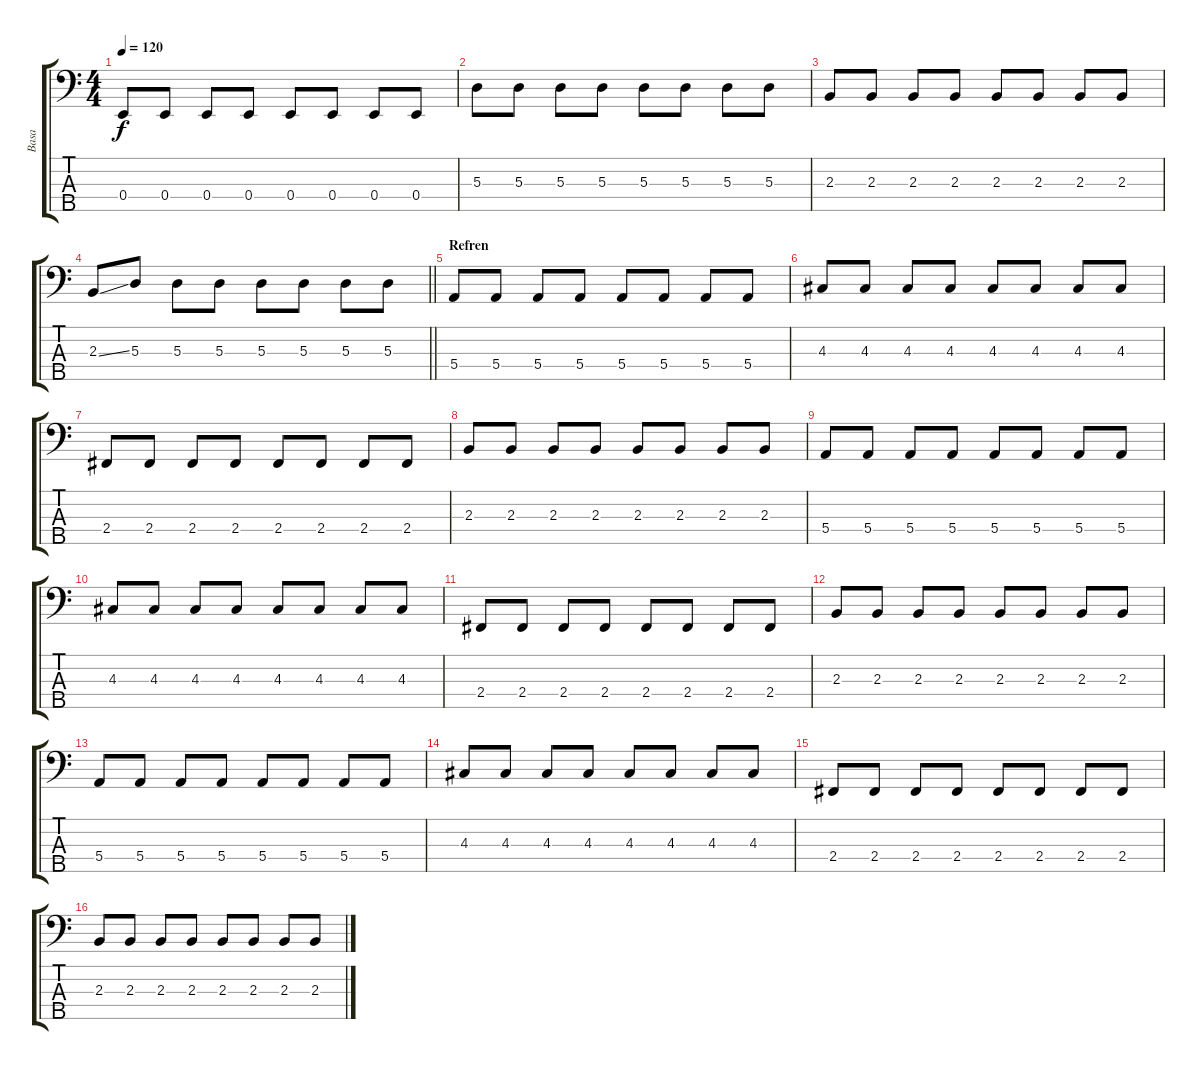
\track ("Basa" "Basa") {instrument electricbasspick}
\staff {score tabs}
\tuning (G2 D2 A1 E1 B0) {hide}
\ts (4 4)
\tempo 120
\clef f4
\ks c
0.4.8{dy f} 0.4.8 0.4.8 0.4.8 0.4.8 0.4.8 0.4.8 0.4.8 |
5.3.8 5.3.8 5.3.8 5.3.8 5.3.8 5.3.8 5.3.8 5.3.8 |
2.3.8 2.3.8 2.3.8 2.3.8 2.3.8 2.3.8 2.3.8 2.3.8 |
\barLineRight lightlight
2.3{ss}.8 5.3.8 5.3.8 5.3.8 5.3.8 5.3.8 5.3.8 5.3.8 |
\section ("" "Refren")
5.4.8 5.4.8 5.4.8 5.4.8 5.4.8 5.4.8 5.4.8 5.4.8 |
4.3.8 4.3.8 4.3.8 4.3.8 4.3.8 4.3.8 4.3.8 4.3.8 |
2.4.8 2.4.8 2.4.8 2.4.8 2.4.8 2.4.8 2.4.8 2.4.8 |
2.3.8 2.3.8 2.3.8 2.3.8 2.3.8 2.3.8 2.3.8 2.3.8 |
5.4.8 5.4.8 5.4.8 5.4.8 5.4.8 5.4.8 5.4.8 5.4.8 |
4.3.8 4.3.8 4.3.8 4.3.8 4.3.8 4.3.8 4.3.8 4.3.8 |
2.4.8 2.4.8 2.4.8 2.4.8 2.4.8 2.4.8 2.4.8 2.4.8 |
2.3.8 2.3.8 2.3.8 2.3.8 2.3.8 2.3.8 2.3.8 2.3.8 |
5.4.8 5.4.8 5.4.8 5.4.8 5.4.8 5.4.8 5.4.8 5.4.8 |
4.3.8 4.3.8 4.3.8 4.3.8 4.3.8 4.3.8 4.3.8 4.3.8 |
2.4.8 2.4.8 2.4.8 2.4.8 2.4.8 2.4.8 2.4.8 2.4.8 |
2.3.8 2.3.8 2.3.8 2.3.8 2.3.8 2.3.8 2.3.8 2.3.8
